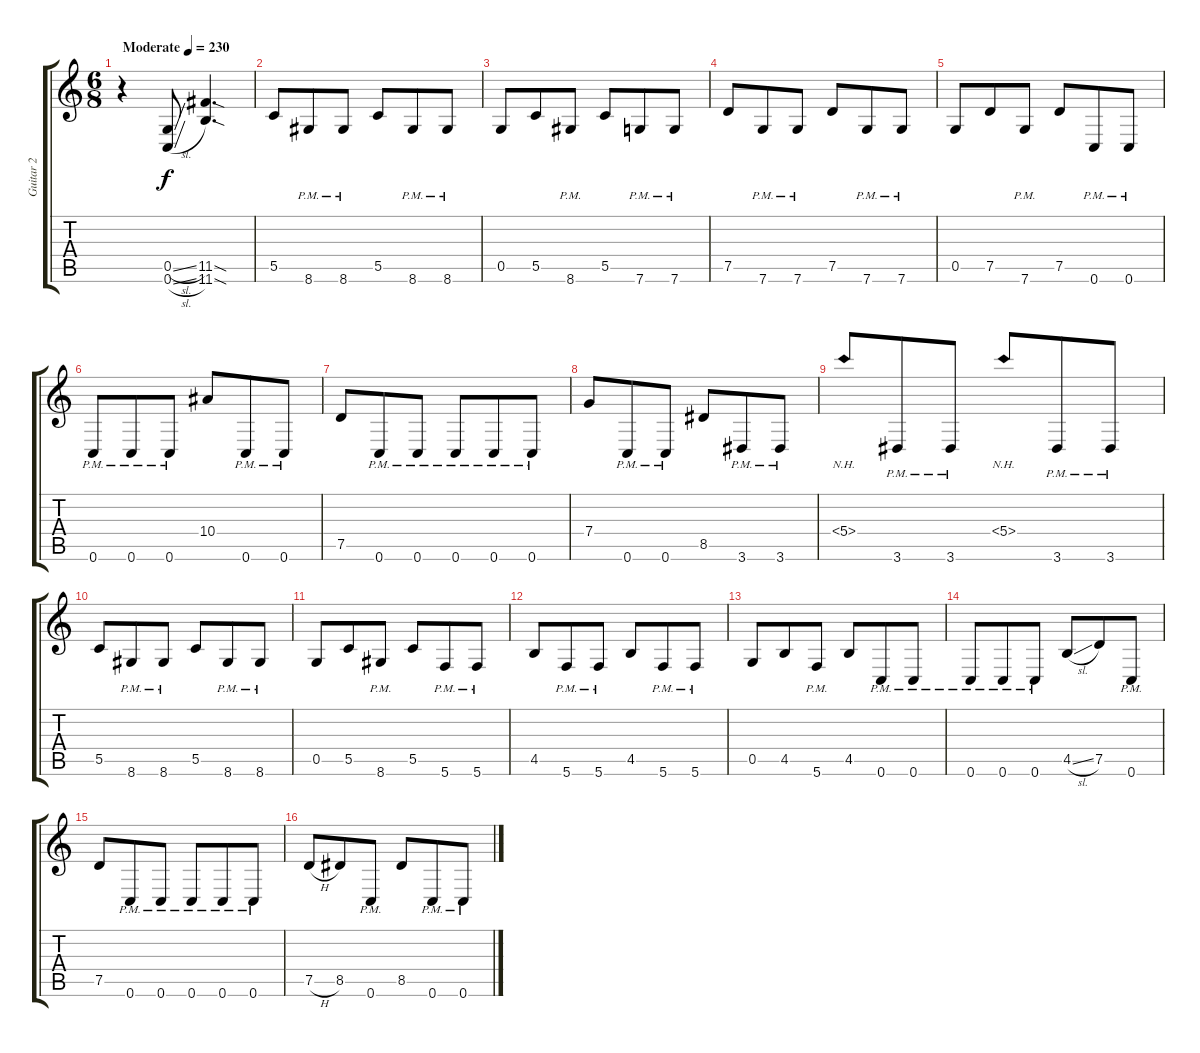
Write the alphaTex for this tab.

\track ("Guitar 2" "Guitar 2") {instrument overdrivenguitar}
\staff {score tabs}
\tuning (D4 A3 F3 C3 G2 C2) {hide}
\ts (6 8)
\tempo (230 "Moderate")
\clef g2
\ks c
r.4{dy f instrument overdrivenguitar} (0.5{sl} 0.6{sl}).8 (11.5{sod} 11.6{sod}).4{d} |
5.5.8 8.6{pm}.8 8.6{pm}.8 5.5.8 8.6{pm}.8 8.6{pm}.8 |
0.5.8 5.5.8 8.6{pm}.8 5.5.8 7.6{pm}.8 7.6{pm}.8 |
7.5.8 7.6{pm}.8 7.6{pm}.8 7.5.8 7.6{pm}.8 7.6{pm}.8 |
0.5.8 7.5.8 7.6{pm}.8 7.5.8 0.6{pm}.8 0.6{pm}.8 |
0.6{pm}.8 0.6{pm}.8 0.6{pm}.8 10.4.8 0.6{pm}.8 0.6{pm}.8 |
7.5.8 0.6{pm}.8 0.6{pm}.8 0.6{pm}.8 0.6{pm}.8 0.6{pm}.8 |
7.4.8 0.6{pm}.8 0.6{pm}.8 8.5.8 3.6{pm}.8 3.6{pm}.8 |
5.4{nh}.8 3.6{pm}.8 3.6{pm}.8 5.4{nh}.8 3.6{pm}.8 3.6{pm}.8 |
5.5.8 8.6{pm}.8 8.6{pm}.8 5.5.8 8.6{pm}.8 8.6{pm}.8 |
0.5.8 5.5.8 8.6{pm}.8 5.5.8 5.6{pm}.8 5.6{pm}.8 |
4.5.8 5.6{pm}.8 5.6{pm}.8 4.5.8 5.6{pm}.8 5.6{pm}.8 |
0.5.8 4.5.8 5.6{pm}.8 4.5.8 0.6{pm}.8 0.6{pm}.8 |
0.6{pm}.8 0.6{pm}.8 0.6{pm}.8 4.5{sl}.8 7.5.8 0.6{pm}.8 |
7.5.8 0.6{pm}.8 0.6{pm}.8 0.6{pm}.8 0.6{pm}.8 0.6{pm}.8 |
7.5{h}.8 8.5.8 0.6{pm}.8 8.5.8 0.6{pm}.8 0.6{pm}.8
